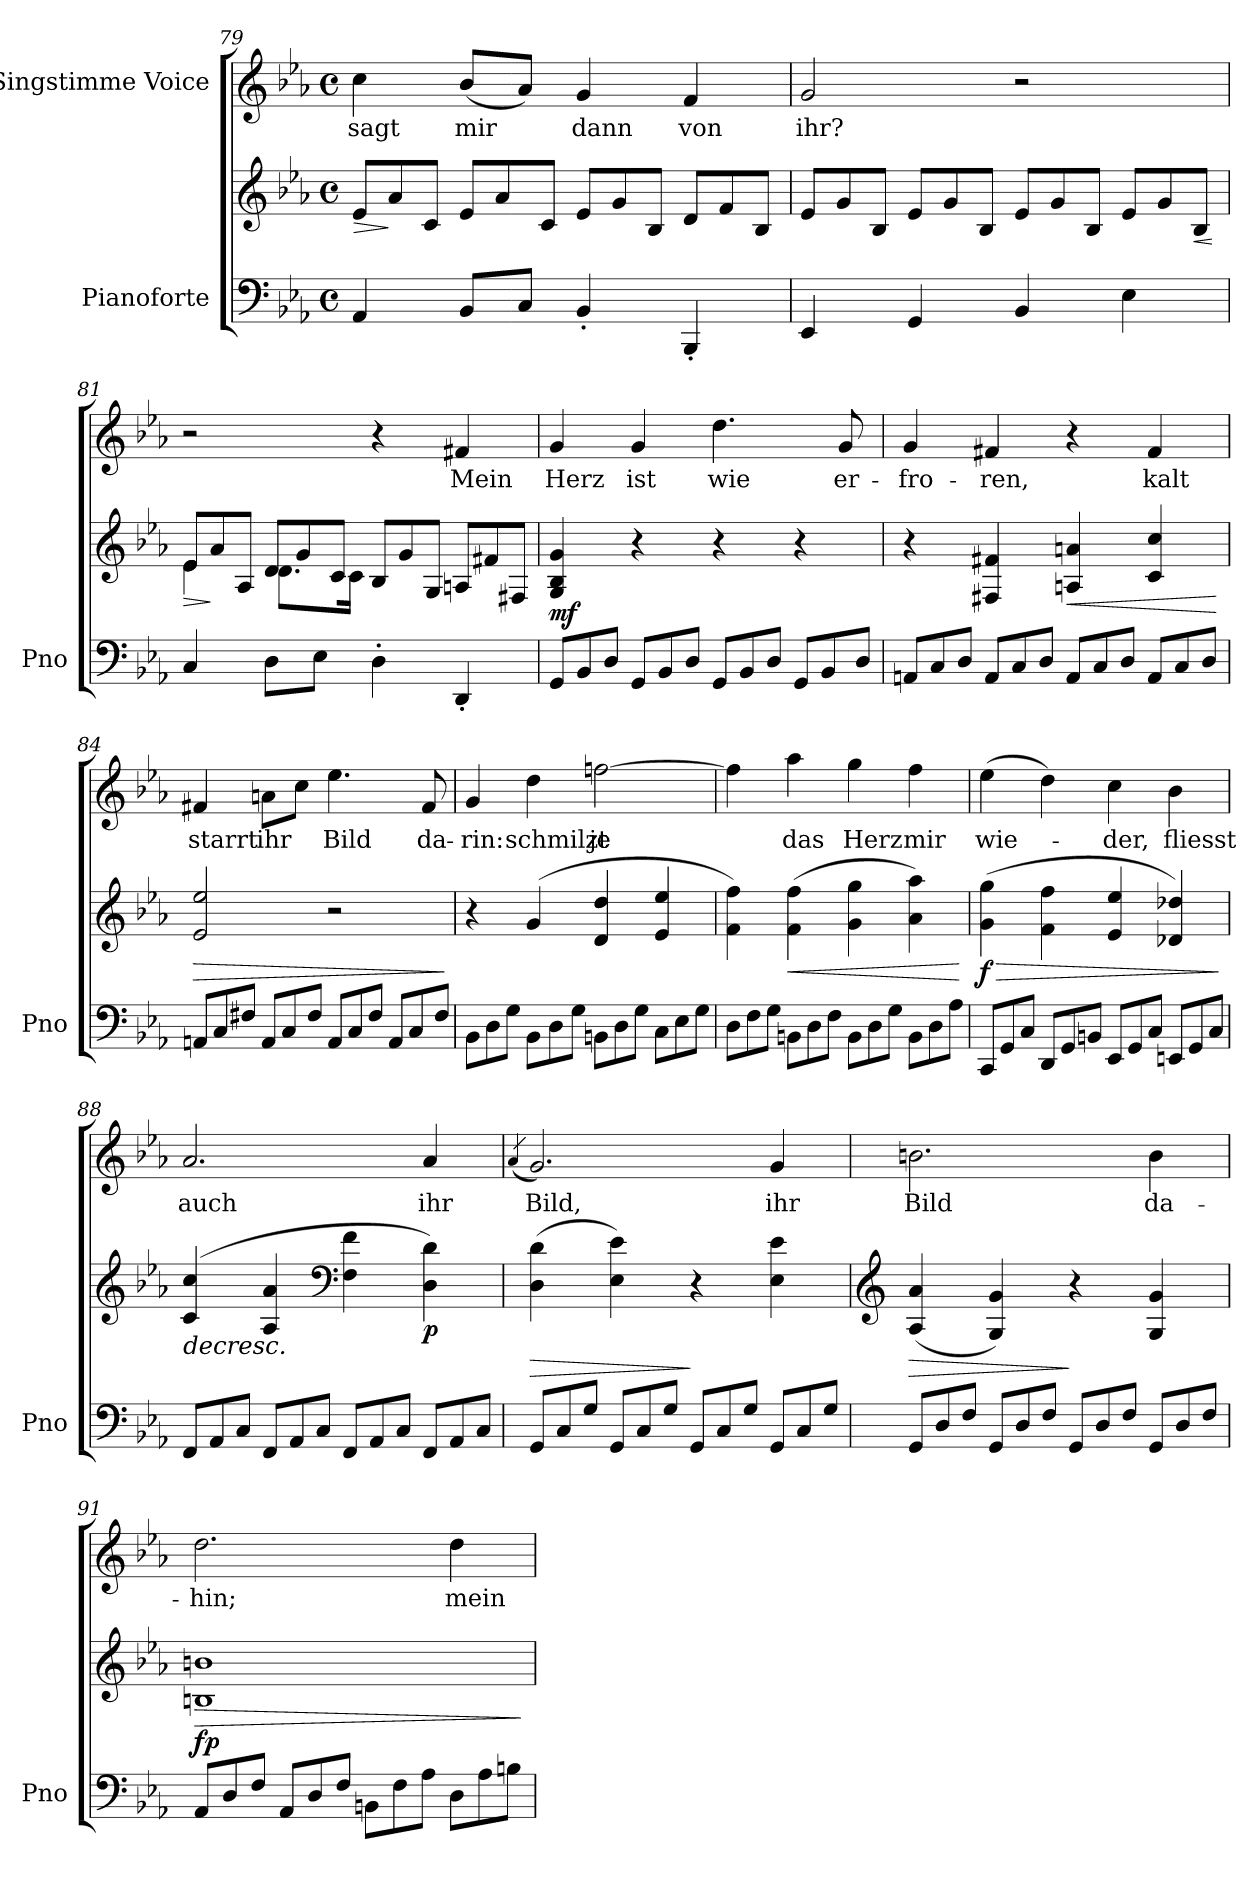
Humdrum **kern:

**kern	**kern	**dynam	**kern	**text
*part2	*part2	*part2	*part1	*part1
*staff3	*staff2	*staff2/3	*staff1	*staff1
*I"Pianoforte	*	*	*I"Singstimme Voice	*
*I'Pno	*	*	*	*
*clefF4	*clefG2	*	*clefG2	*
*k[b-e-a-]	*k[b-e-a-]	*	*k[b-e-a-]	*
*M4/4	*M4/4	*	*M4/4	*
*met(c)	*met(c)	*	*met(c)	*
*	*Xtuplet	*	*	*
=79	=79	=79	=79	=79
!	!	!LO:HP:b	!	!LO:LY:b
4AA-/	12e-/L	>	4cc\	sagt
.	12a-/	]	.	.
.	12c/J	.	.	.
!	!	!	!	!LO:LY:b
8BB-/L	12e-/L	.	(8b-/L	mir
.	12a-/	.	.	.
8C/J	.	.	8a-/J)	.
.	12c/J	.	.	.
!	!	!	!	!LO:LY:b
4BB-'/	12e-/L	.	4g/	dann
.	12g/	.	.	.
.	12B-/J	.	.	.
!	!	!	!	!LO:LY:b
4BBB-'/	12d/L	.	4f/	von
.	12f/	.	.	.
.	12B-/J	.	.	.
=80	=80	=80	=80	=80
!	!	!	!	!LO:LY:b
4EE-/	12e-/L	.	2g/	ihr?
.	12g/	.	.	.
.	12B-/J	.	.	.
4GG/	12e-/L	.	.	.
.	12g/	.	.	.
.	12B-/J	.	.	.
4BB-/	12e-/L	.	2r	.
.	12g/	.	.	.
.	12B-/J	.	.	.
4E-\	12e-/L	.	.	.
.	12g/	.	.	.
!	!	!LO:HP:b	!	!
.	12B-/J	<	.	.
.	.	[	.	.
!!LO:LB:g=z
=81	=81	=81	=81	=81
!	!	!LO:HP:b	!	!
*	*^	*	*	*
4C/	12e-/L	4e-\	>	2r	.
.	12a-/	.	]	.	.
.	12A-/J	.	.	.	.
8D\L	12d/L	8.d\L	.	.	.
.	12g/	.	.	.	.
8E-\J	.	.	.	.	.
.	12c/J	.	.	.	.
.	.	16c\Jk	.	.	.
4D'\	12B-/L	2rddyy	.	4r	.
.	12g/	.	.	.	.
.	12G/J	.	.	.	.
!	!	!	!	!	!LO:LY:b
4DD'/	12An/L	.	.	4f#X/	Mein
.	12f#X/	.	.	.	.
.	12F#X/J	.	.	.	.
*	*v	*v	*	*	*
=82	=82	=82	=82	=82
*Xtuplet	*	*	*	*
!	!	!LO:DY:a=2	!	!LO:LY:b
12GG/L	4G/ 4B-/ 4g/	mf	4g/	Herz
12BB-/	.	.	.	.
12D/J	.	.	.	.
!	!	!	!	!LO:LY:b
12GG/L	4r	.	4g/	ist
12BB-/	.	.	.	.
12D/J	.	.	.	.
!	!	!	!	!LO:LY:b
12GG/L	4r	.	4.dd\	wie
12BB-/	.	.	.	.
12D/J	.	.	.	.
12GG/L	4r	.	.	.
12BB-/	.	.	.	.
!	!	!	!	!LO:LY:b
.	.	.	8g/	er-
12D/J	.	.	.	.
=83	=83	=83	=83	=83
!	!	!	!	!LO:LY:b
12AAn/L	4r	.	4g/	-fro-
12C/	.	.	.	.
12D/J	.	.	.	.
!	!	!	!	!LO:LY:b
12AA/L	4F#X/ 4f#X/	.	4f#X/	-ren,
12C/	.	.	.	.
12D/J	.	.	.	.
!	!	!LO:HP:b	!	!
12AA/L	4An/ 4an/	<	4r	.
12C/	.	.	.	.
12D/J	.	.	.	.
!	!	!	!	!LO:LY:b
12AA/L	4c/ 4cc/	.	4f#/	kalt
12C/	.	.	.	.
12D/J	.	.	.	.
.	.	[	.	.
!!LO:LB:g=z
=84	=84	=84	=84	=84
!	!	!LO:HP:b	!	!LO:LY:b
12AAn/L	2e-/ 2ee-/	>	4f#X/	starrt
12C/	.	.	.	.
12F#X/J	.	.	.	.
!	!	!	!	!LO:LY:b
12AA/L	.	.	8an\L	ihr
12C/	.	.	.	.
.	.	.	8cc\J	.
12F#/J	.	.	.	.
!	!	!	!	!LO:LY:b
12AA/L	2r	.	4.ee-\	Bild
12C/	.	.	.	.
12F#/J	.	.	.	.
12AA/L	.	.	.	.
12C/	.	.	.	.
!	!	!	!	!LO:LY:b
.	.	.	8f#/	da-
12F#/J	.	.	.	.
.	.	]	.	.
=85	=85	=85	=85	=85
!	!	!	!	!LO:LY:b
12BB-\L	4r	.	4g/	-rin:
12D\	.	.	.	.
12G\J	.	.	.	.
!	!	!	!	!LO:LY:b
12BB-\L	(4g/	.	4dd\	schmilzt
12D\	.	.	.	.
12G\J	.	.	.	.
!	!	!	!	!LO:LY:b
12BBn\L	4d/ 4dd/	.	[2ffn\	je
12D\	.	.	.	.
12G\J	.	.	.	.
12C\L	4e-/ 4ee-/	.	.	.
12E-\	.	.	.	.
12G\J	.	.	.	.
=86	=86	=86	=86	=86
12D\L	4f\ 4ff\)	.	4ff\]	.
12F\	.	.	.	.
12G\J	.	.	.	.
!	!	!LO:HP:b	!	!LO:LY:b
12BBn\L	(4f\ 4ff\	<	4aa-\	das
12D\	.	.	.	.
12F\J	.	.	.	.
!	!	!	!	!LO:LY:b
12BB\L	4g\ 4gg\	.	4gg\	Herz
12D\	.	.	.	.
12G\J	.	.	.	.
!	!	!	!	!LO:LY:b
12BB\L	4a-\ 4aa-\)	.	4ff\	mir
12D\	.	.	.	.
12A-\J	.	.	.	.
.	.	[	.	.
=87	=87	=87	=87	=87
!	!	!LO:HP:b	!	!LO:LY:b
!	!	!LO:DY:n=1:b	!	!
12CC/L	(>4g\ 4gg\	> f	(4ee-\	wie-
12GG/	.	.	.	.
12C/J	.	.	.	.
12DD/L	4f\ 4ff\	.	4dd\)	.
12GG/	.	.	.	.
12BBn/J	.	.	.	.
!	!	!	!	!LO:LY:b
12EE-/L	4e-/ 4ee-/	.	4cc\	-der,
12GG/	.	.	.	.
12C/J	.	.	.	.
!	!	!	!	!LO:LY:b
12EEn/L	4d-X/ 4dd-X/)	.	4b-\	fliesst
12GG/	.	.	.	.
12C/J	.	.	.	.
.	.	]	.	.
!!LO:LB:g=z
=88	=88	=88	=88	=88
!	!	!LO:HP:b	!	!LO:LY:b
12FF/L	(4c/ 4cc/	>	2.a-/	auch
12AA-/	.	.	.	.
12C/J	.	.	.	.
12FF/L	4A-/ 4a-/	.	.	.
12AA-/	.	.	.	.
12C/J	.	.	.	.
*	*clefF4	*	*	*
12FF/L	4F\ 4f\	.	.	.
12AA-/	.	.	.	.
12C/J	.	.	.	.
!	!	!LO:DY:b	!	!LO:LY:b
12FF/L	4D\ 4d\)	p	4a-/	ihr
12AA-/	.	.	.	.
12C/J	.	.	.	.
.	.	]	.	.
=89	=89	=89	=89	=89
.	.	.	(4qa-/	.
!	!	!LO:HP:b	!	!LO:LY:b
12GG/L	(4D\ 4d\	>	2.g/)	Bild,
12C/	.	.	.	.
12G/J	.	.	.	.
12GG/L	4E-\ 4e-\)	.	.	.
12C/	.	.	.	.
12G/J	.	.	.	.
12GG/L	4r	]	.	.
12C/	.	.	.	.
12G/J	.	.	.	.
!	!	!	!	!LO:LY:b
12GG/L	4E-\ 4e-\	.	4g/	ihr
12C/	.	.	.	.
12G/J	.	.	.	.
=90	=90	=90	=90	=90
*	*clefG2	*	*	*
!	!	!LO:HP:b	!	!LO:LY:b
12GG/L	(4A-/ 4a-/	>	2.bn\	Bild
12D/	.	.	.	.
12F/J	.	.	.	.
12GG/L	4G/ 4g/)	.	.	.
12D/	.	.	.	.
12F/J	.	.	.	.
12GG/L	4r	]	.	.
12D/	.	.	.	.
12F/J	.	.	.	.
!	!	!	!	!LO:LY:b
12GG/L	4G/ 4g/	.	4b\	da-
12D/	.	.	.	.
12F/J	.	.	.	.
=91	=91	=91	=91	=91
!	!	!LO:HP:b	!	!LO:LY:b
!	!	!LO:DY:n=1:a=2	!	!
12AA-/L	1Bn 1bn	> fp	2.dd\	-hin;
12D/	.	.	.	.
12F/J	.	.	.	.
12AA-/L	.	.	.	.
12D/	.	.	.	.
12F/J	.	.	.	.
12BBn\L	.	.	.	.
12F\	.	.	.	.
12A-\J	.	.	.	.
!	!	!	!	!LO:LY:b
12D\L	.	.	4dd\	mein
12A-\	.	.	.	.
12Bn\J	.	.	.	.
.	.	]	.	.
=	=	=	=	=
*-	*-	*-	*-	*-
